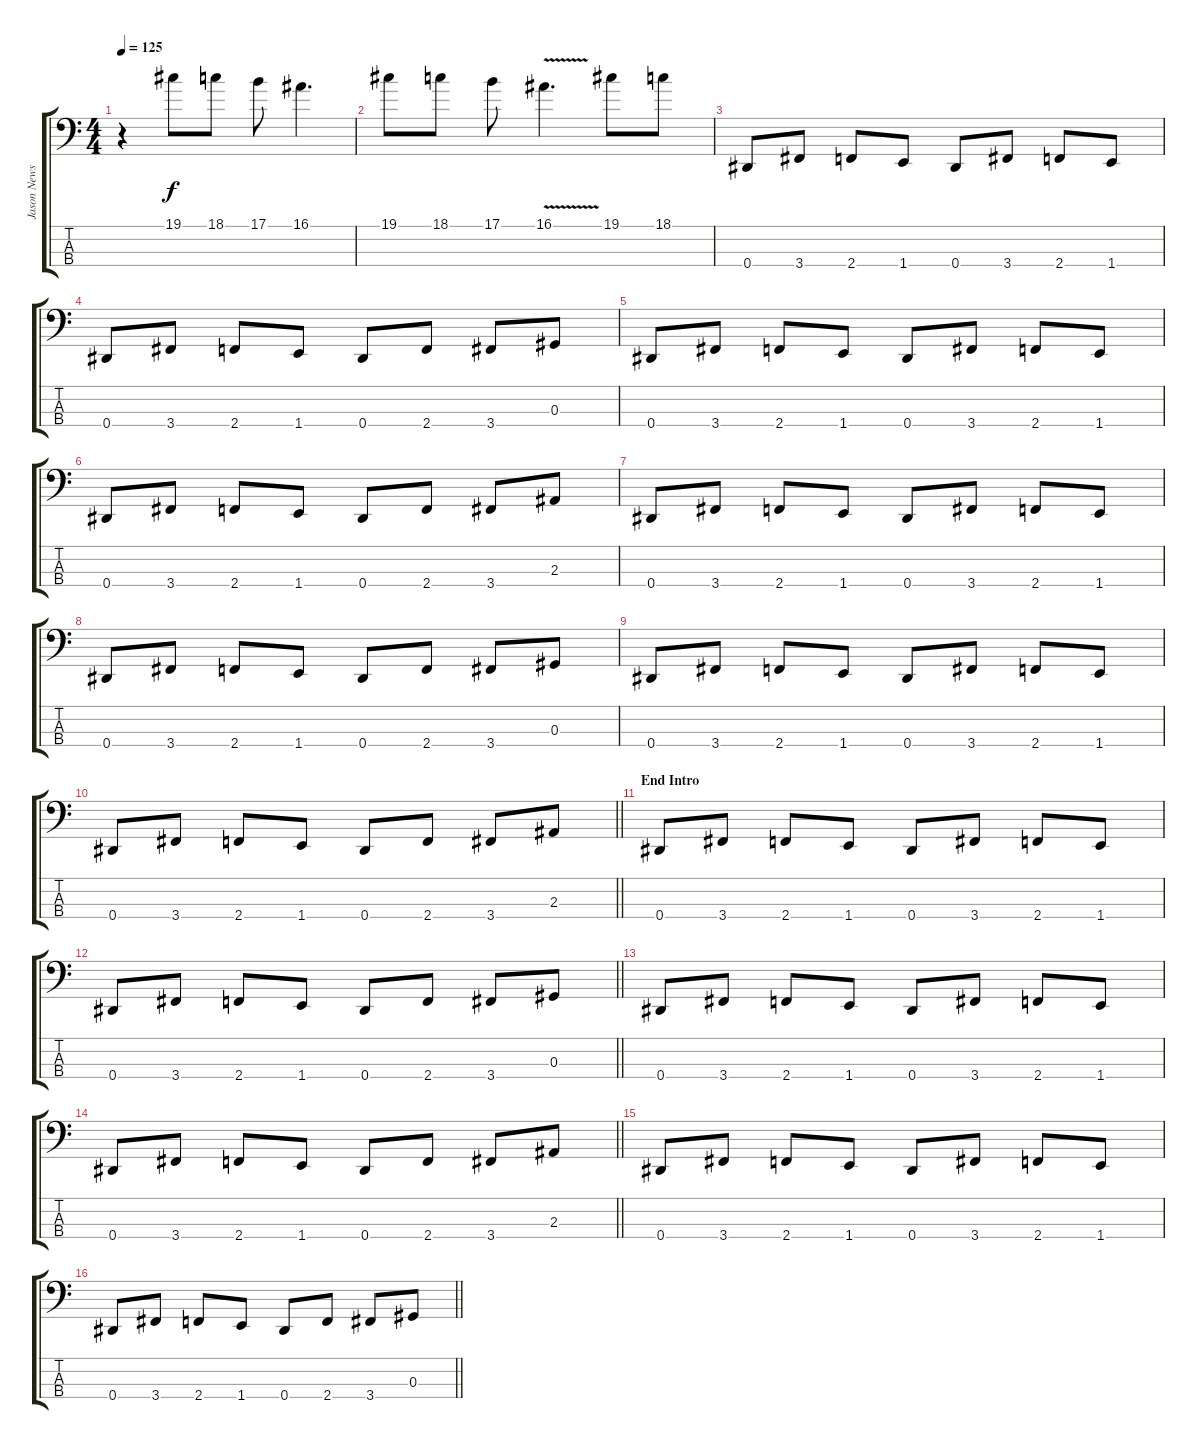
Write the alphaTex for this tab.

\track ("Jason Newsted (Bass)" "Jason News") {instrument electricbasspick}
\staff {score tabs}
\tuning (Gb2 Db2 Ab1 Eb1) {hide}
\ts (4 4)
\tempo 125
\clef f4
\ks c
r.4{dy f} 19.1.8 18.1.8 17.1.8 16.1.4{d} |
19.1.8 18.1.8 17.1.8 16.1{v}.4{d} 19.1.8 18.1.8 |
0.4.8{instrument electricbasspick} 3.4.8 2.4.8 1.4.8 0.4.8 3.4.8 2.4.8 1.4.8 |
0.4.8 3.4.8 2.4.8 1.4.8 0.4.8 2.4.8 3.4.8 0.3.8 |
0.4.8 3.4.8 2.4.8 1.4.8 0.4.8 3.4.8 2.4.8 1.4.8 |
0.4.8 3.4.8 2.4.8 1.4.8 0.4.8 2.4.8 3.4.8 2.3.8 |
0.4.8 3.4.8 2.4.8 1.4.8 0.4.8 3.4.8 2.4.8 1.4.8 |
0.4.8 3.4.8 2.4.8 1.4.8 0.4.8 2.4.8 3.4.8 0.3.8 |
0.4.8 3.4.8 2.4.8 1.4.8 0.4.8 3.4.8 2.4.8 1.4.8 |
\barLineRight lightlight
0.4.8 3.4.8 2.4.8 1.4.8 0.4.8 2.4.8 3.4.8 2.3.8 |
\section ("" "End Intro")
0.4.8 3.4.8 2.4.8 1.4.8 0.4.8 3.4.8 2.4.8 1.4.8 |
\barLineRight lightlight
0.4.8 3.4.8 2.4.8 1.4.8 0.4.8 2.4.8 3.4.8 0.3.8 |
0.4.8 3.4.8 2.4.8 1.4.8 0.4.8 3.4.8 2.4.8 1.4.8 |
\barLineRight lightlight
0.4.8 3.4.8 2.4.8 1.4.8 0.4.8 2.4.8 3.4.8 2.3.8 |
0.4.8 3.4.8 2.4.8 1.4.8 0.4.8 3.4.8 2.4.8 1.4.8 |
\barLineRight lightlight
0.4.8 3.4.8 2.4.8 1.4.8 0.4.8 2.4.8 3.4.8 0.3.8
